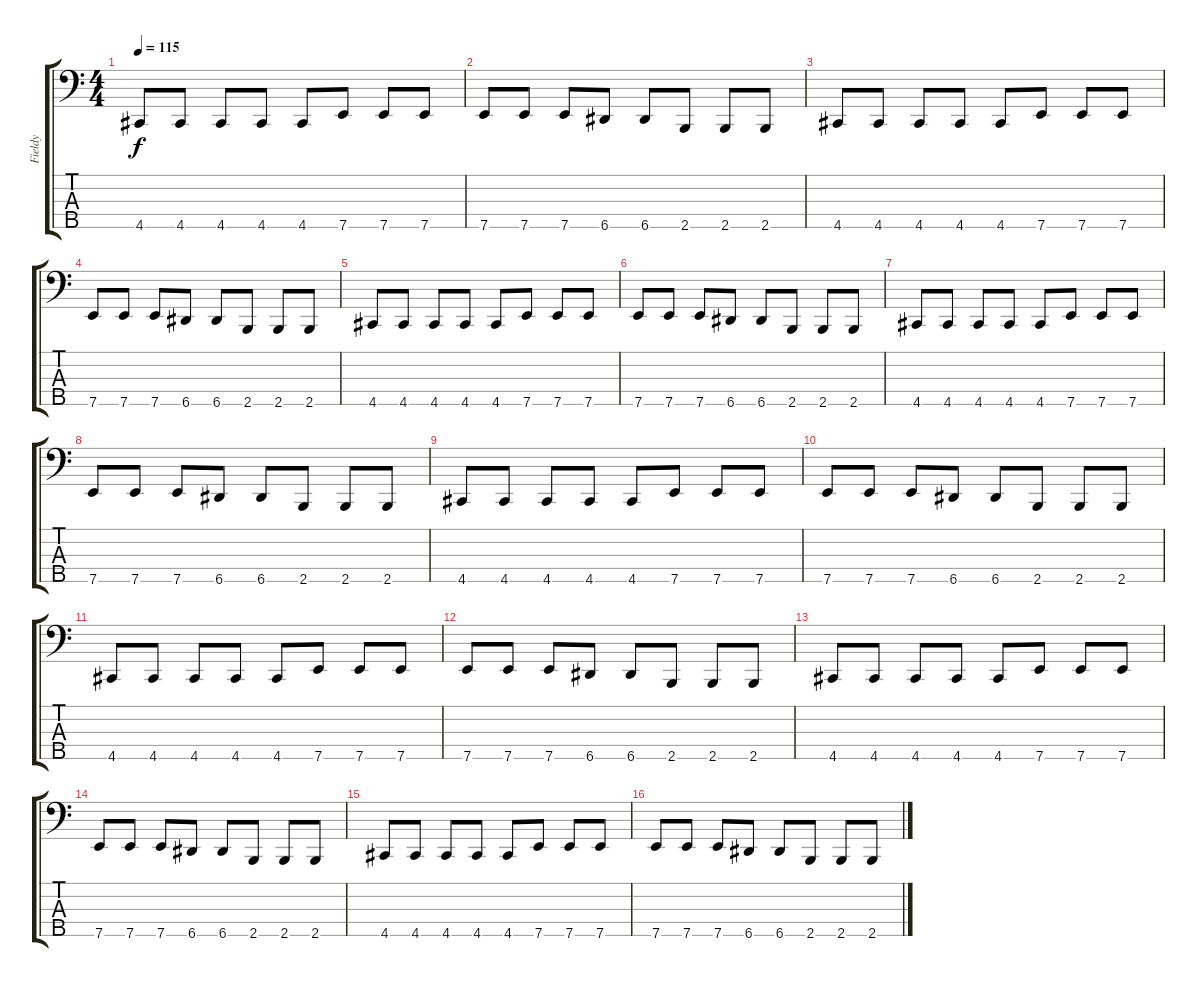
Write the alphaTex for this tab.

\track ("Fieldy" "Fieldy") {instrument electricbasspick}
\staff {score tabs}
\tuning (F2 C2 G1 D1 A0) {hide}
\ts (4 4)
\tempo 115
\clef f4
\ks c
4.5.8{dy f} 4.5.8 4.5.8 4.5.8 4.5.8 7.5.8 7.5.8 7.5.8 |
7.5.8 7.5.8 7.5.8 6.5.8 6.5.8 2.5.8 2.5.8 2.5.8 |
4.5.8 4.5.8 4.5.8 4.5.8 4.5.8 7.5.8 7.5.8 7.5.8 |
7.5.8 7.5.8 7.5.8 6.5.8 6.5.8 2.5.8 2.5.8 2.5.8 |
4.5.8 4.5.8 4.5.8 4.5.8 4.5.8 7.5.8 7.5.8 7.5.8 |
7.5.8 7.5.8 7.5.8 6.5.8 6.5.8 2.5.8 2.5.8 2.5.8 |
4.5.8 4.5.8 4.5.8 4.5.8 4.5.8 7.5.8 7.5.8 7.5.8 |
7.5.8 7.5.8 7.5.8 6.5.8 6.5.8 2.5.8 2.5.8 2.5.8 |
4.5.8 4.5.8 4.5.8 4.5.8 4.5.8 7.5.8 7.5.8 7.5.8 |
7.5.8 7.5.8 7.5.8 6.5.8 6.5.8 2.5.8 2.5.8 2.5.8 |
4.5.8 4.5.8 4.5.8 4.5.8 4.5.8 7.5.8 7.5.8 7.5.8 |
7.5.8 7.5.8 7.5.8 6.5.8 6.5.8 2.5.8 2.5.8 2.5.8 |
4.5.8 4.5.8 4.5.8 4.5.8 4.5.8 7.5.8 7.5.8 7.5.8 |
7.5.8 7.5.8 7.5.8 6.5.8 6.5.8 2.5.8 2.5.8 2.5.8 |
4.5.8 4.5.8 4.5.8 4.5.8 4.5.8 7.5.8 7.5.8 7.5.8 |
7.5.8 7.5.8 7.5.8 6.5.8 6.5.8 2.5.8 2.5.8 2.5.8
